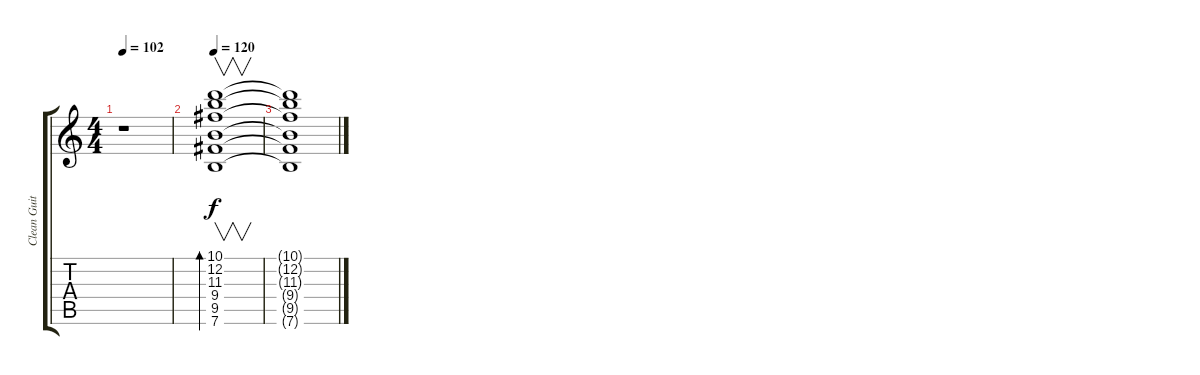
\track ("Clean Guitar" "Clean Guit") {instrument electricguitarclean}
\staff {score tabs}
\tuning (E4 B3 G3 D3 A2 E2) {hide}
\ts (4 4)
\tempo 102
\clef g2
\ks c
r.1{dy f} |
\tempo 120
(10.1 12.2 11.3 9.4 9.5 7.6).1{v bd 120} |
(10.1{t} 12.2{t} 11.3{t} 9.4{t} 9.5{t} 7.6{t}).1
